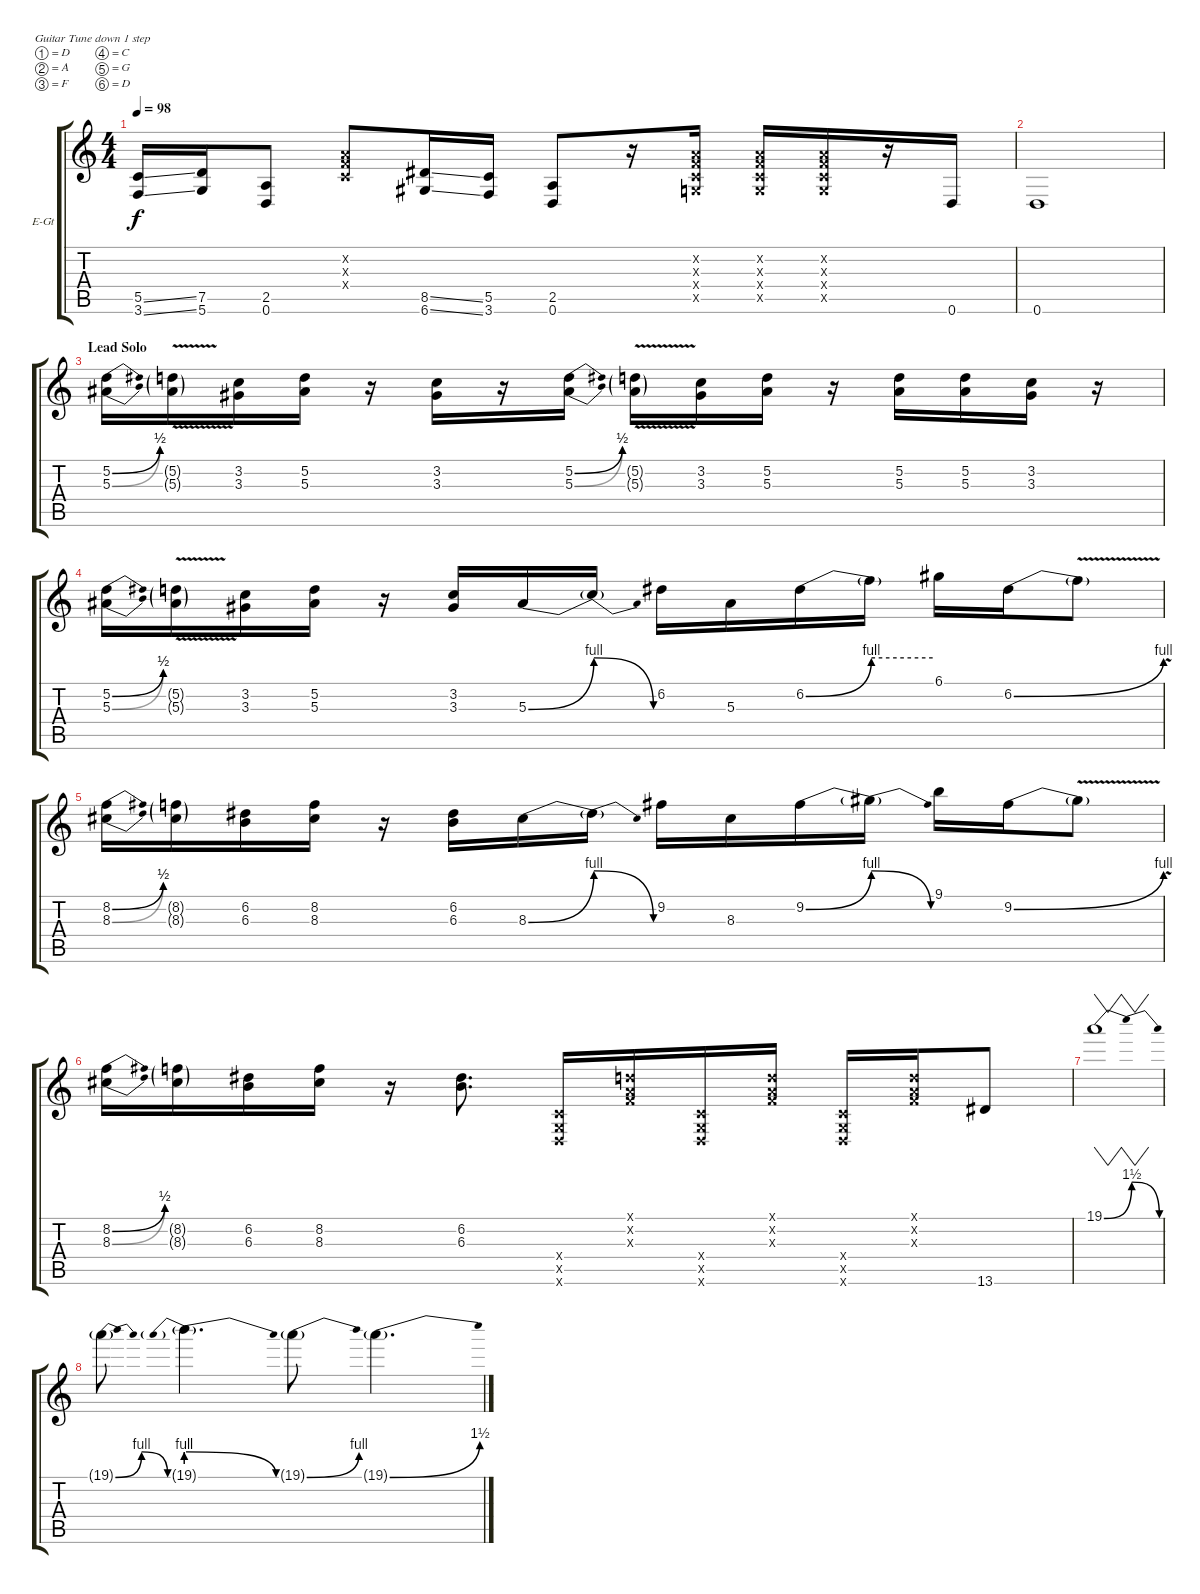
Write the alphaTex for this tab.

\bracketExtendMode groupsimilarinstruments
\firstSystemTrackNameOrientation horizontal
\otherSystemsTrackNameOrientation horizontal
\track ("Dimebag Darrell" "E-Gt") {instrument synthbass2}
\staff {score tabs}
\tuning (D4 A3 F3 C3 G2 D2)
\ts (4 4)
\tempo 98
\clef g2
\ks c
(5.5{ss} 3.6{ss}).16{dy f} (7.5 5.6).16 (2.5 0.6).8 (0.2{x} 0.3{x} 0.4{x}).8 (8.5{ss} 6.6{ss}).16 (5.5 3.6).16 (2.5 0.6).8 r.16 (0.2{x} 0.3{x} 0.4{x} 0.5{x}).16 (0.2{x} 0.3{x} 0.4{x} 0.5{x}).16 (0.2{x} 0.3{x} 0.4{x} 0.5{x}).16 r.16 0.6.16 |
0.6.1 |
\section ("" "Lead Solo")
(5.2{be (bend 0 0 60 2)} 5.3{be (bend 0 0 60 2)}).16 (5.2{v g} 5.3{v g}).16 (3.2 3.3).16 (5.2 5.3).16 r.16 (3.2 3.3).16 r.16 (5.2{be (bend 0 0 60 2)} 5.3{be (bend 0 0 60 2)}).16 (5.2{v g} 5.3{v g}).16 (3.2 3.3).16 (5.2 5.3).16 r.16 (5.2 5.3).16 (5.2 5.3).16 (3.2 3.3).16 r.16 |
(5.2{be (bend 0 0 60 2)} 5.3{be (bend 0 0 60 2)}).16 (5.2{v g} 5.3{v g}).16 (3.2 3.3).16 (5.2 5.3).16 r.16 (3.2 3.3).16 5.3{be (bend 0 0 60 4)}.16 5.3{be (release 0 4 60 0) t}.16 6.2.16 5.3.16 6.2{be (bend 0 0 60 4)}.16 6.2{be (hold 0 4 60 4) t}.16 6.1.16 6.2{be (bend 0 0 60 4)}.16 6.2{v t}.8 |
(8.2{be (bend 0 0 60 2)} 8.3{be (bend 0 0 60 2)}).16 (8.2{g} 8.3{g}).16 (6.2 6.3).16 (8.2 8.3).16 r.16 (6.2 6.3).16 8.3{be (bend 0 0 60 4)}.16 8.3{be (release 0 4 60 0) t}.16 9.2.16 8.3.16 9.2{be (bend 0 0 60 4)}.16 9.2{be (release 0 4 60 0) t}.16 9.1.16 9.2{be (bend 0 0 60 4)}.16 9.2{v t}.8 |
(8.2{be (bend 0 0 60 2)} 8.3{be (bend 0 0 60 2)}).16 (8.2{g} 8.3{g}).16 (6.2 6.3).16 (8.2 8.3).16 r.16 (6.2 6.3).8{d} (0.4{x} 0.5{x} 0.6{x}).16 (0.1{x} 0.2{x} 0.3{x}).16 (0.4{x} 0.5{x} 0.6{x}).16 (0.1{x} 0.2{x} 0.3{x}).16 (0.4{x} 0.5{x} 0.6{x}).16 (0.1{x} 0.2{x} 0.3{x}).16 13.6.8 |
19.1{be (bendrelease 0 0 30 6 30 6 60 0)}.1{vw} |
19.1{be (bendrelease 0 0 30 4 30 4 60 0) g}.8 19.1{be (prebendrelease 0 4 60 0) g}.4{d} 19.1{be (bend 0 0 60 4) g}.8 19.1{be (bend 0 0 60 6) g}.4{d}
